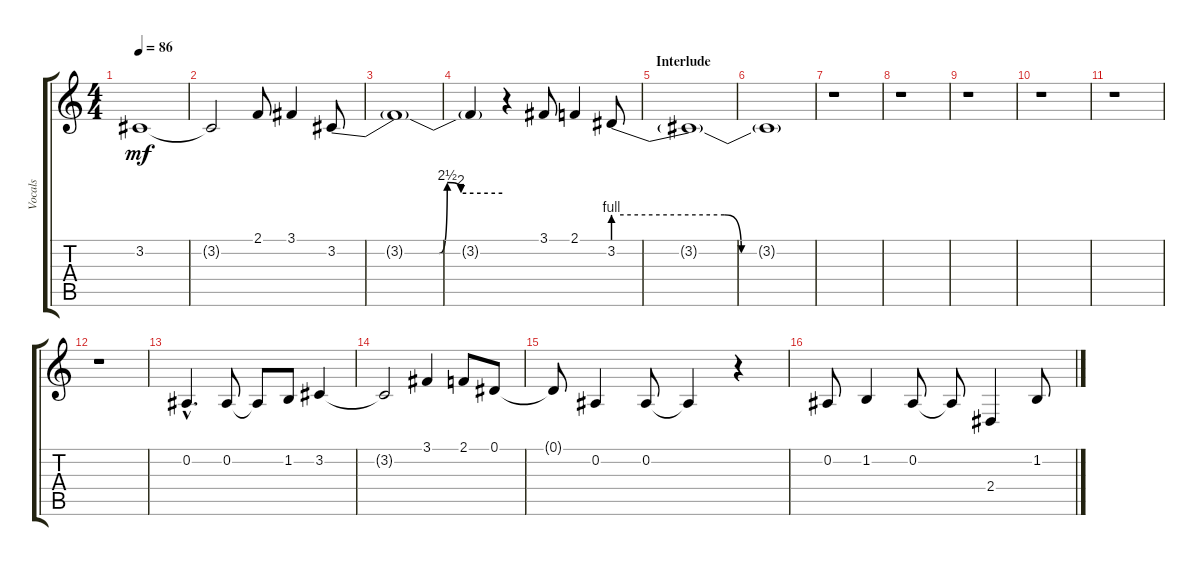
\track ("Vocals" "Vocals") {instrument altosax}
\staff {score tabs}
\tuning (Eb4 Bb3 Gb3 Db3 Ab2 Eb2) {hide}
\ts (4 4)
\tempo 86
\clef g2
\ks c
3.2{t}.1{dy mf} |
3.2{t}.2 2.1.8 3.1.4 3.2{be (custom 0 0 37 0 40 10 45 8 60 8)}.8 |
3.2{t}.1 |
3.2{t}.4 r.4 3.1.8 2.1.4 3.2{be (custom 0 4 33 4 38 0 60 0)}.8 |
\section ("" "Interlude")
3.2{t}.1 |
3.2{t}.1 |
r.1 |
r.1 |
r.1 |
r.1 |
r.1 |
r.1 |
0.2{hac}.4{d} 0.2.8 0.2{t}.8 1.2.8 3.2.4 |
3.2{t}.2 3.1.4 2.1.8 0.1.8 |
0.1{t}.8 0.2.4 0.2.8 0.2{t}.4 r.4 |
0.2.8 1.2.4 0.2.8 0.2{t}.8 2.4.4 1.2.8
